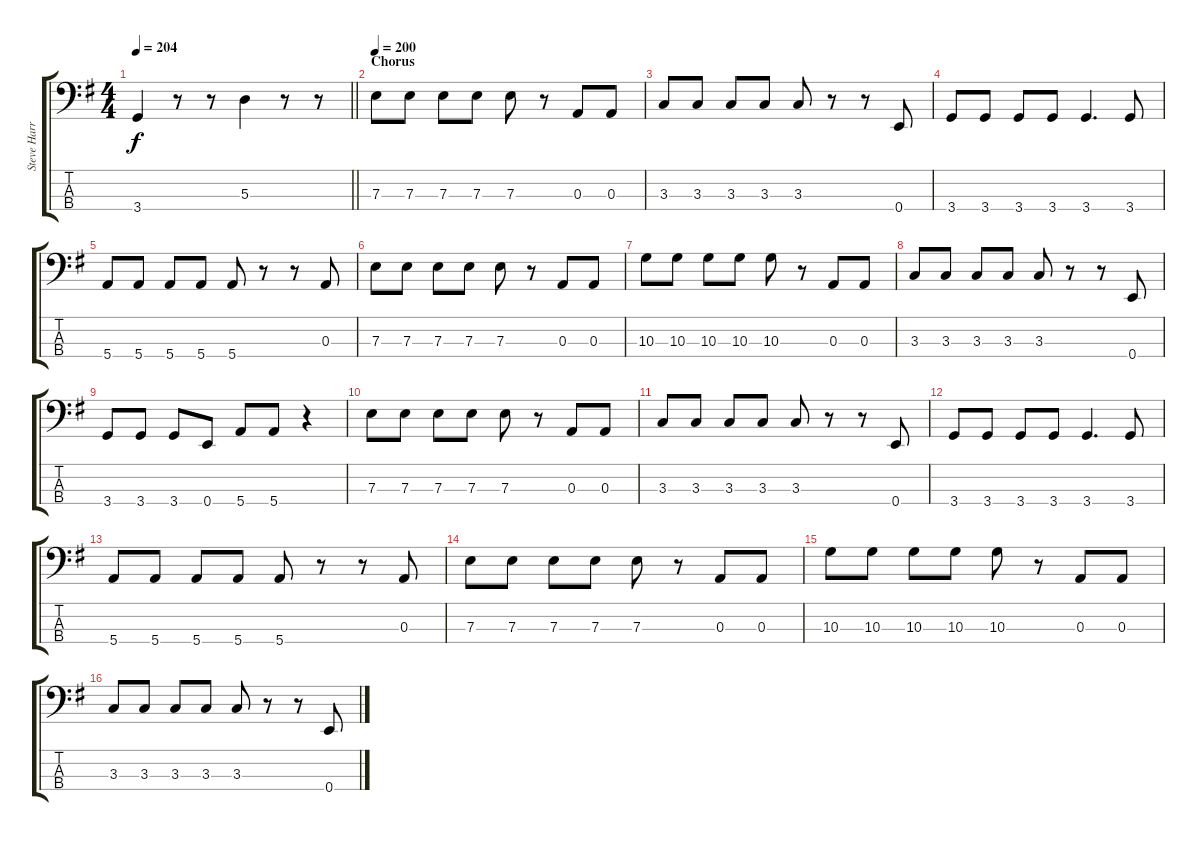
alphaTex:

\track ("Steve Harris (Bass)" "Steve Harr") {instrument electricbassfinger}
\staff {score tabs}
\tuning (G2 D2 A1 E1) {hide}
\ts (4 4)
\tempo 204
\clef f4
\barLineRight lightlight
\ks eminor
3.4.4{dy f} r.8 r.8 5.3.4 r.8 r.8 |
\section ("" "Chorus")
\tempo 200
7.3.8 7.3.8 7.3.8 7.3.8 7.3.8 r.8 0.3.8 0.3.8 |
3.3.8 3.3.8 3.3.8 3.3.8 3.3.8 r.8 r.8 0.4.8 |
3.4.8 3.4.8 3.4.8 3.4.8 3.4.4{d} 3.4.8 |
5.4.8 5.4.8 5.4.8 5.4.8 5.4.8 r.8 r.8 0.3.8 |
7.3.8 7.3.8 7.3.8 7.3.8 7.3.8 r.8 0.3.8 0.3.8 |
10.3.8 10.3.8 10.3.8 10.3.8 10.3.8 r.8 0.3.8 0.3.8 |
3.3.8 3.3.8 3.3.8 3.3.8 3.3.8 r.8 r.8 0.4.8 |
3.4.8 3.4.8 3.4.8 0.4.8 5.4.8 5.4.8 r.4 |
7.3.8 7.3.8 7.3.8 7.3.8 7.3.8 r.8 0.3.8 0.3.8 |
3.3.8 3.3.8 3.3.8 3.3.8 3.3.8 r.8 r.8 0.4.8 |
3.4.8 3.4.8 3.4.8 3.4.8 3.4.4{d} 3.4.8 |
5.4.8 5.4.8 5.4.8 5.4.8 5.4.8 r.8 r.8 0.3.8 |
7.3.8 7.3.8 7.3.8 7.3.8 7.3.8 r.8 0.3.8 0.3.8 |
10.3.8 10.3.8 10.3.8 10.3.8 10.3.8 r.8 0.3.8 0.3.8 |
3.3.8 3.3.8 3.3.8 3.3.8 3.3.8 r.8 r.8 0.4.8
